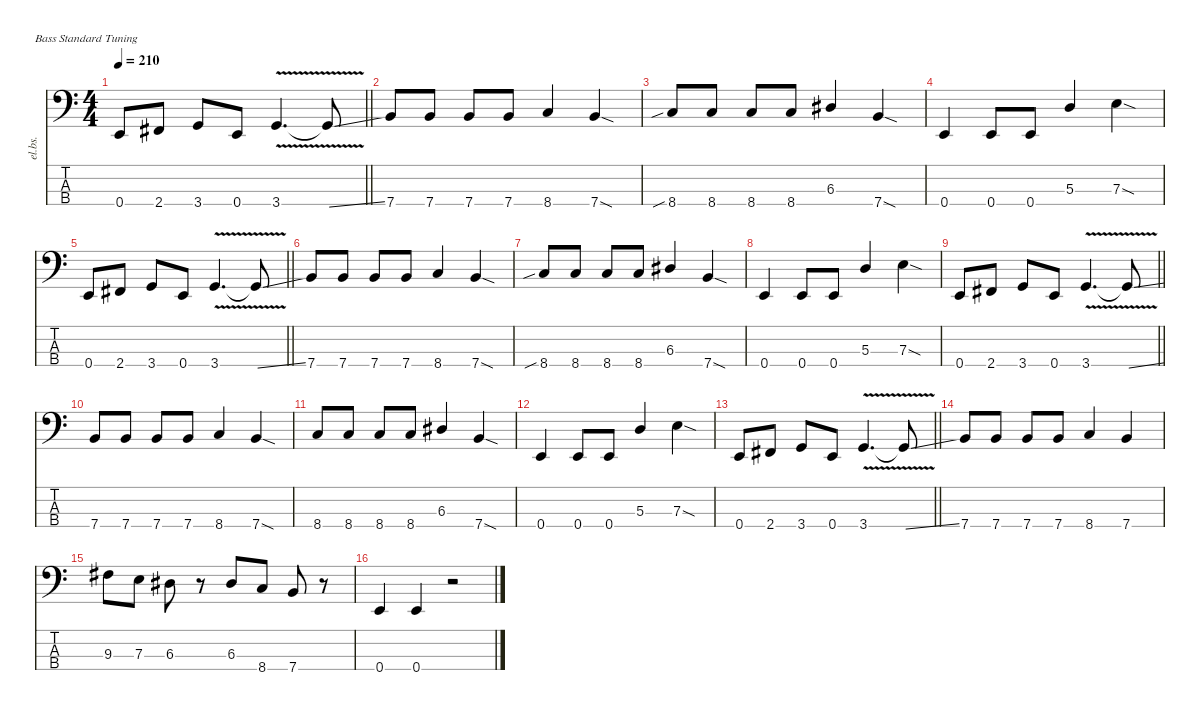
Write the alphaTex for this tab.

\defaultSystemsLayout 4
\hideDynamics
\bracketExtendMode nobrackets
\otherSystemsTrackNameOrientation horizontal
\track ("Cliff Burton" "el.bs.") {instrument electricbassfinger}
\staff {score tabs}
\tuning (G2 D2 A1 E1)
\ts (4 4)
\tempo 210
\clef f4
\barLineRight lightlight
\ks c
0.4.8{dy f beam Up} 2.4{acc #}.8{beam Up} 3.4.8{beam Up} 0.4.8{beam Up} 3.4{v}.4{d beam Up} 3.4{v ss t}.8{beam Up} |
7.4.8{beam Up} 7.4.8{beam Up} 7.4.8{beam Up} 7.4.8{beam Up} 8.4.4{beam Up} 7.4{sod}.4{beam Up} |
8.4{sib}.8{beam Up} 8.4.8{beam Up} 8.4.8{beam Up} 8.4.8{beam Up} 6.3{acc #}.4{beam Up} 7.4{sod}.4{beam Up} |
0.4.4{beam Up} 0.4.8{beam Up} 0.4.8{beam Up} 5.3.4{beam Up} 7.3{sod}.4{beam Down} |
\barLineRight lightlight
0.4.8{beam Up} 2.4{acc #}.8{beam Up} 3.4.8{beam Up} 0.4.8{beam Up} 3.4{v}.4{d beam Up} 3.4{v ss t}.8{beam Up} |
7.4.8{beam Up} 7.4.8{beam Up} 7.4.8{beam Up} 7.4.8{beam Up} 8.4.4{beam Up} 7.4{sod}.4{beam Up} |
8.4{sib}.8{beam Up} 8.4.8{beam Up} 8.4.8{beam Up} 8.4.8{beam Up} 6.3{acc #}.4{beam Up} 7.4{sod}.4{beam Up} |
0.4.4{beam Up} 0.4.8{beam Up} 0.4.8{beam Up} 5.3.4{beam Up} 7.3{sod}.4{beam Down} |
\barLineRight lightlight
0.4.8{beam Up} 2.4{acc #}.8{beam Up} 3.4.8{beam Up} 0.4.8{beam Up} 3.4{v}.4{d beam Up} 3.4{v ss t}.8{beam Up} |
7.4.8{beam Up} 7.4.8{beam Up} 7.4.8{beam Up} 7.4.8{beam Up} 8.4.4{beam Up} 7.4{sod}.4{beam Up} |
8.4.8{beam Up} 8.4.8{beam Up} 8.4.8{beam Up} 8.4.8{beam Up} 6.3{acc #}.4{beam Up} 7.4{sod}.4{beam Up} |
0.4.4{beam Up} 0.4.8{beam Up} 0.4.8{beam Up} 5.3.4{beam Up} 7.3{sod}.4{beam Down} |
\barLineRight lightlight
0.4.8{beam Up} 2.4{acc #}.8{beam Up} 3.4.8{beam Up} 0.4.8{beam Up} 3.4{v}.4{d beam Up} 3.4{v ss t}.8{beam Up} |
7.4.8{beam Up} 7.4.8{beam Up} 7.4.8{beam Up} 7.4.8{beam Up} 8.4.4{beam Up} 7.4.4{beam Up} |
9.3{acc #}.8{beam Down} 7.3.8{beam Down} 6.3{acc #}.8{beam Down} r.8{beam Down} 6.3{acc #}.8{beam Up} 8.4.8{beam Up} 7.4.8{beam Up} r.8{beam Up} |
0.4.4{beam Up} 0.4.4{beam Up} r.2{beam Up}
